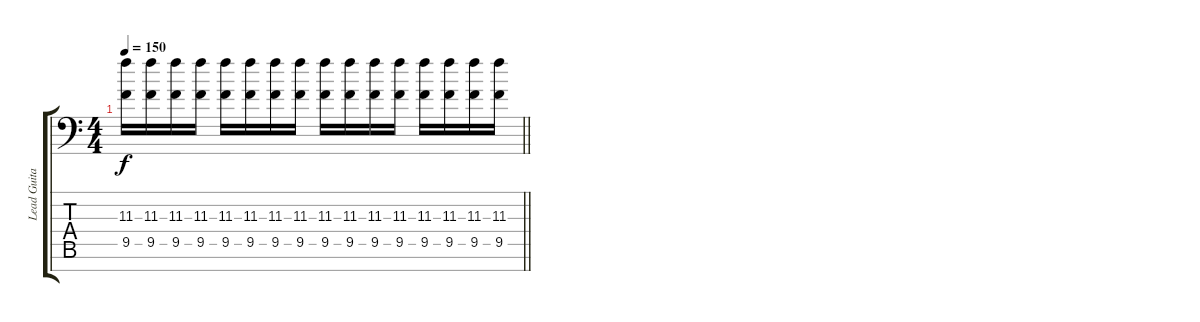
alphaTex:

\track ("Lead Guitar (Fredrik Thordendal)" "Lead Guita") {instrument distortionguitar}
\staff {score tabs}
\tuning (Eb4 Bb3 Gb3 Db3 Ab2 Eb2 Bb1) {hide}
\ts (4 4)
\tempo 150
\clef f4
\barLineRight lightlight
\ks c
(11.3 9.5).16{dy f} (11.3 9.5).16 (11.3 9.5).16 (11.3 9.5).16 (11.3 9.5).16 (11.3 9.5).16 (11.3 9.5).16 (11.3 9.5).16 (11.3 9.5).16 (11.3 9.5).16 (11.3 9.5).16 (11.3 9.5).16 (11.3 9.5).16 (11.3 9.5).16 (11.3 9.5).16 (11.3 9.5).16
